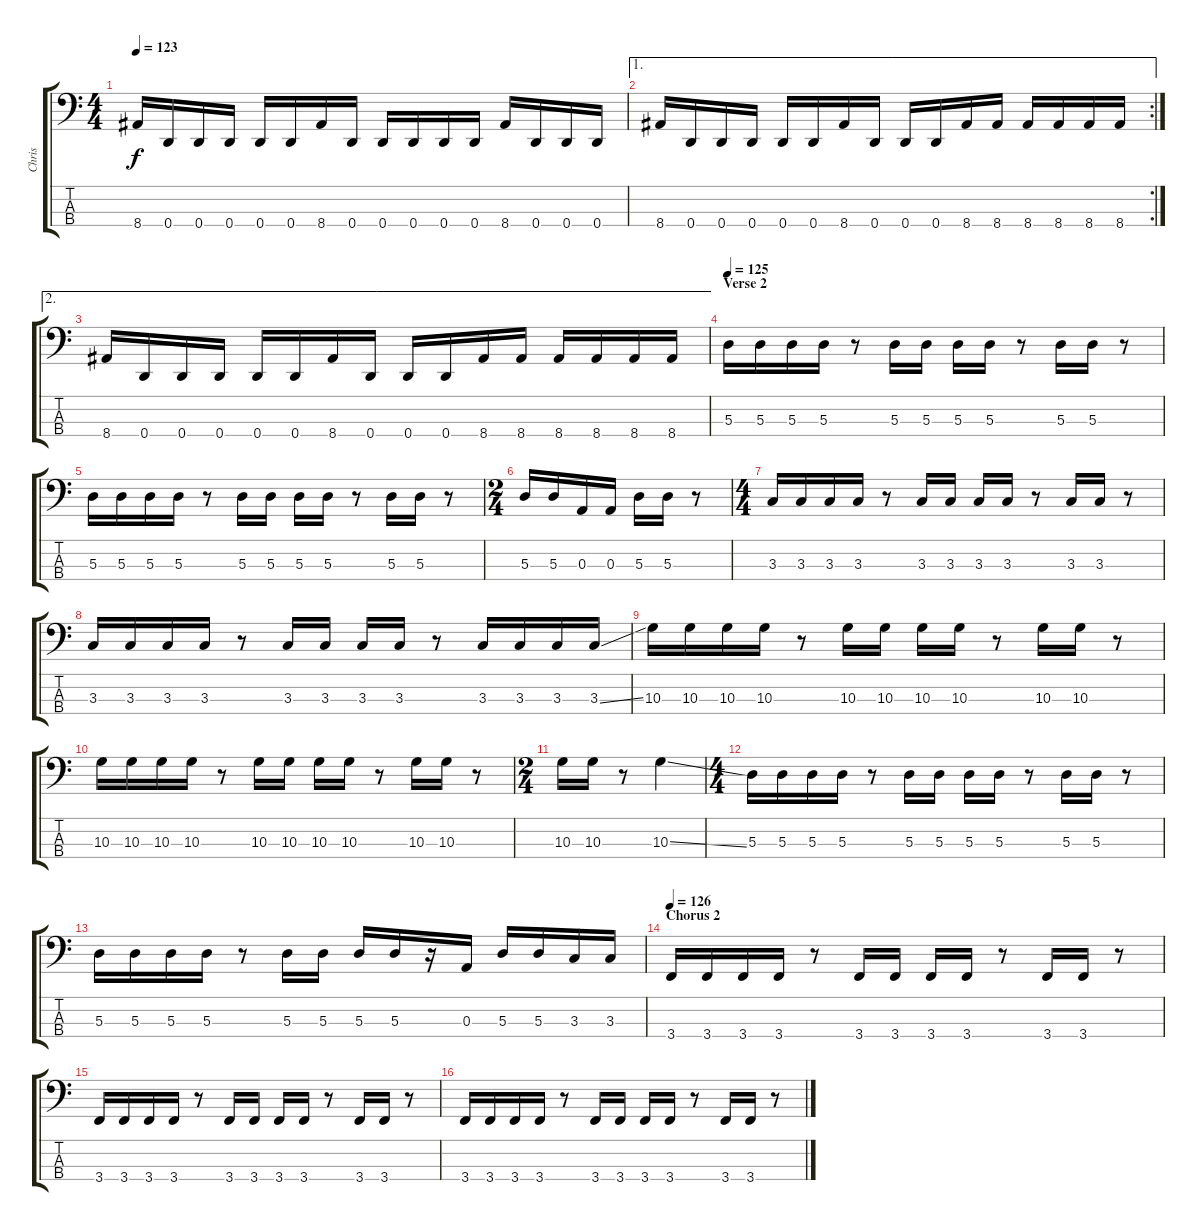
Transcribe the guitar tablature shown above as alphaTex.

\track ("Chris" "Chris") {instrument electricbassfinger}
\staff {score tabs}
\tuning (G2 D2 A1 D1) {hide}
\ts (4 4)
\tempo 123
\clef f4
\ks c
8.4.16{dy f} 0.4.16 0.4.16 0.4.16 0.4.16 0.4.16 8.4.16 0.4.16 0.4.16 0.4.16 0.4.16 0.4.16 8.4.16 0.4.16 0.4.16 0.4.16 |
\ae 1
\rc 2
8.4.16 0.4.16 0.4.16 0.4.16 0.4.16 0.4.16 8.4.16 0.4.16 0.4.16 0.4.16 8.4.16 8.4.16 8.4.16 8.4.16 8.4.16 8.4.16 |
\ae 2
8.4.16 0.4.16 0.4.16 0.4.16 0.4.16 0.4.16 8.4.16 0.4.16 0.4.16 0.4.16 8.4.16 8.4.16 8.4.16 8.4.16 8.4.16 8.4.16 |
\section ("" "Verse 2")
\tempo 125
5.3.16 5.3.16 5.3.16 5.3.16 r.8 5.3.16 5.3.16 5.3.16 5.3.16 r.8 5.3.16 5.3.16 r.8 |
5.3.16 5.3.16 5.3.16 5.3.16 r.8 5.3.16 5.3.16 5.3.16 5.3.16 r.8 5.3.16 5.3.16 r.8 |
\ts (2 4)
5.3.16 5.3.16 0.3.16 0.3.16 5.3.16 5.3.16 r.8 |
\ts (4 4)
3.3.16 3.3.16 3.3.16 3.3.16 r.8 3.3.16 3.3.16 3.3.16 3.3.16 r.8 3.3.16 3.3.16 r.8 |
3.3.16 3.3.16 3.3.16 3.3.16 r.8 3.3.16 3.3.16 3.3.16 3.3.16 r.8 3.3.16 3.3.16 3.3.16 3.3{ss}.16 |
10.3.16 10.3.16 10.3.16 10.3.16 r.8 10.3.16 10.3.16 10.3.16 10.3.16 r.8 10.3.16 10.3.16 r.8 |
10.3.16 10.3.16 10.3.16 10.3.16 r.8 10.3.16 10.3.16 10.3.16 10.3.16 r.8 10.3.16 10.3.16 r.8 |
\ts (2 4)
10.3.16 10.3.16 r.8 10.3{ss}.4 |
\ts (4 4)
5.3.16 5.3.16 5.3.16 5.3.16 r.8 5.3.16 5.3.16 5.3.16 5.3.16 r.8 5.3.16 5.3.16 r.8 |
5.3.16 5.3.16 5.3.16 5.3.16 r.8 5.3.16 5.3.16 5.3.16 5.3.16 r.16 0.3.16 5.3.16 5.3.16 3.3.16 3.3.16 |
\section ("" "Chorus 2")
\tempo 126
3.4.16 3.4.16 3.4.16 3.4.16 r.8 3.4.16 3.4.16 3.4.16 3.4.16 r.8 3.4.16 3.4.16 r.8 |
3.4.16 3.4.16 3.4.16 3.4.16 r.8 3.4.16 3.4.16 3.4.16 3.4.16 r.8 3.4.16 3.4.16 r.8 |
3.4.16 3.4.16 3.4.16 3.4.16 r.8 3.4.16 3.4.16 3.4.16 3.4.16 r.8 3.4.16 3.4.16 r.8
